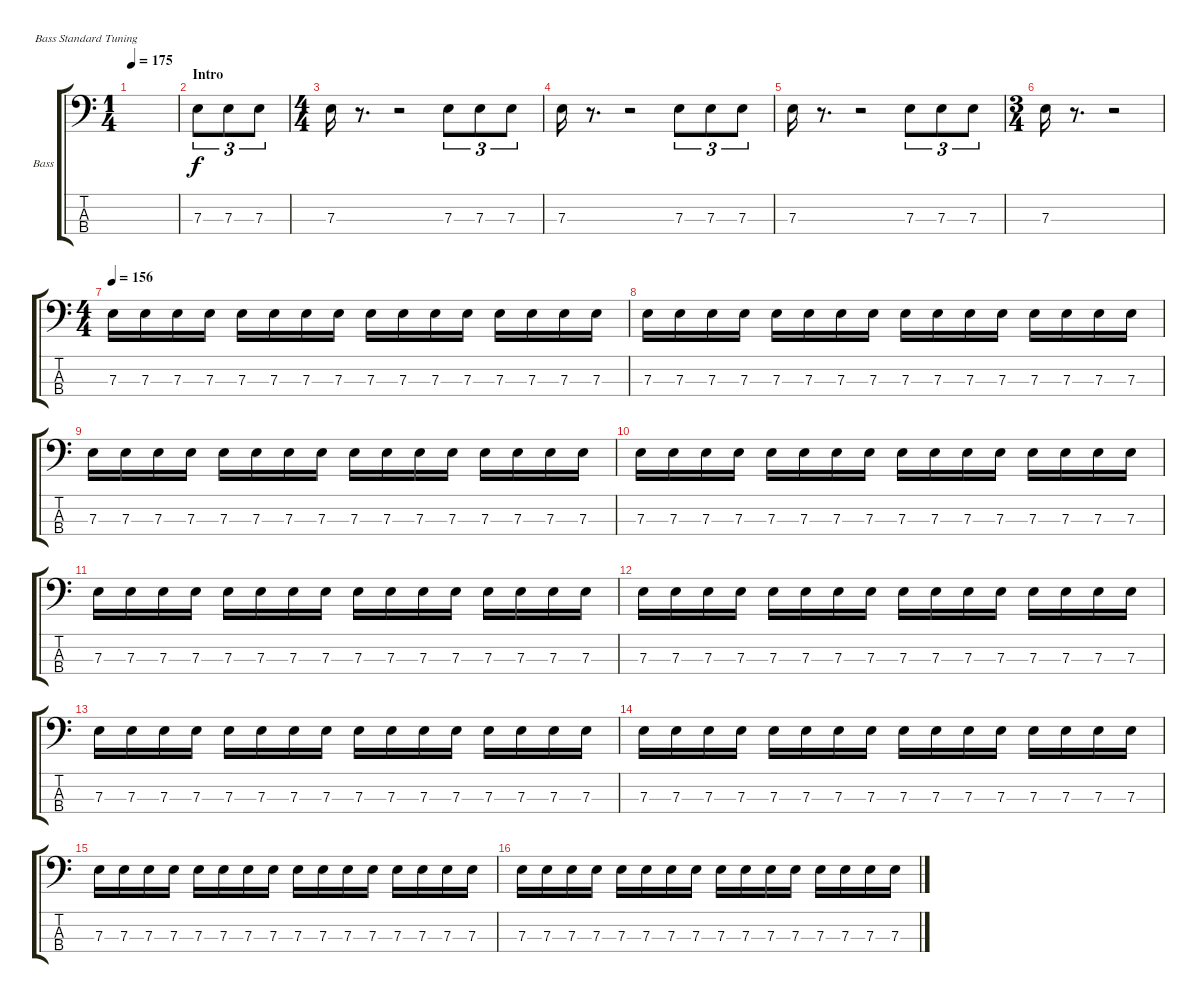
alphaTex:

\bracketExtendMode groupsimilarinstruments
\firstSystemTrackNameOrientation horizontal
\otherSystemsTrackNameOrientation horizontal
\track ("Bass" "Bass") {instrument electricbassfinger}
\staff {score tabs}
\tuning (G2 D2 A1 E1)
\ts (1 4)
\tempo 175
\clef f4
\ks c
|
\section ("" "Intro")
7.3.8{tu (3 2)} 7.3.8{tu (3 2)} 7.3.8{tu (3 2)} |
\ts (4 4)
\beaming (8 2 2 2 2)
7.3.16 r.8{d} r.2 7.3.8{tu (3 2)} 7.3.8{tu (3 2)} 7.3.8{tu (3 2)} |
7.3.16 r.8{d} r.2 7.3.8{tu (3 2)} 7.3.8{tu (3 2)} 7.3.8{tu (3 2)} |
7.3.16 r.8{d} r.2 7.3.8{tu (3 2)} 7.3.8{tu (3 2)} 7.3.8{tu (3 2)} |
\ts (3 4)
\beaming (8 2 2 2)
7.3.16 r.8{d} r.2 |
\ts (4 4)
\beaming (8 2 2 2 2)
\tempo 156
7.3.16 7.3.16 7.3.16 7.3.16 7.3.16 7.3.16 7.3.16 7.3.16 7.3.16 7.3.16 7.3.16 7.3.16 7.3.16 7.3.16 7.3.16 7.3.16 |
7.3.16 7.3.16 7.3.16 7.3.16 7.3.16 7.3.16 7.3.16 7.3.16 7.3.16 7.3.16 7.3.16 7.3.16 7.3.16 7.3.16 7.3.16 7.3.16 |
7.3.16 7.3.16 7.3.16 7.3.16 7.3.16 7.3.16 7.3.16 7.3.16 7.3.16 7.3.16 7.3.16 7.3.16 7.3.16 7.3.16 7.3.16 7.3.16 |
7.3.16 7.3.16 7.3.16 7.3.16 7.3.16 7.3.16 7.3.16 7.3.16 7.3.16 7.3.16 7.3.16 7.3.16 7.3.16 7.3.16 7.3.16 7.3.16 |
7.3.16 7.3.16 7.3.16 7.3.16 7.3.16 7.3.16 7.3.16 7.3.16 7.3.16 7.3.16 7.3.16 7.3.16 7.3.16 7.3.16 7.3.16 7.3.16 |
7.3.16 7.3.16 7.3.16 7.3.16 7.3.16 7.3.16 7.3.16 7.3.16 7.3.16 7.3.16 7.3.16 7.3.16 7.3.16 7.3.16 7.3.16 7.3.16 |
7.3.16 7.3.16 7.3.16 7.3.16 7.3.16 7.3.16 7.3.16 7.3.16 7.3.16 7.3.16 7.3.16 7.3.16 7.3.16 7.3.16 7.3.16 7.3.16 |
7.3.16 7.3.16 7.3.16 7.3.16 7.3.16 7.3.16 7.3.16 7.3.16 7.3.16 7.3.16 7.3.16 7.3.16 7.3.16 7.3.16 7.3.16 7.3.16 |
7.3.16 7.3.16 7.3.16 7.3.16 7.3.16 7.3.16 7.3.16 7.3.16 7.3.16 7.3.16 7.3.16 7.3.16 7.3.16 7.3.16 7.3.16 7.3.16 |
7.3.16 7.3.16 7.3.16 7.3.16 7.3.16 7.3.16 7.3.16 7.3.16 7.3.16 7.3.16 7.3.16 7.3.16 7.3.16 7.3.16 7.3.16 7.3.16
